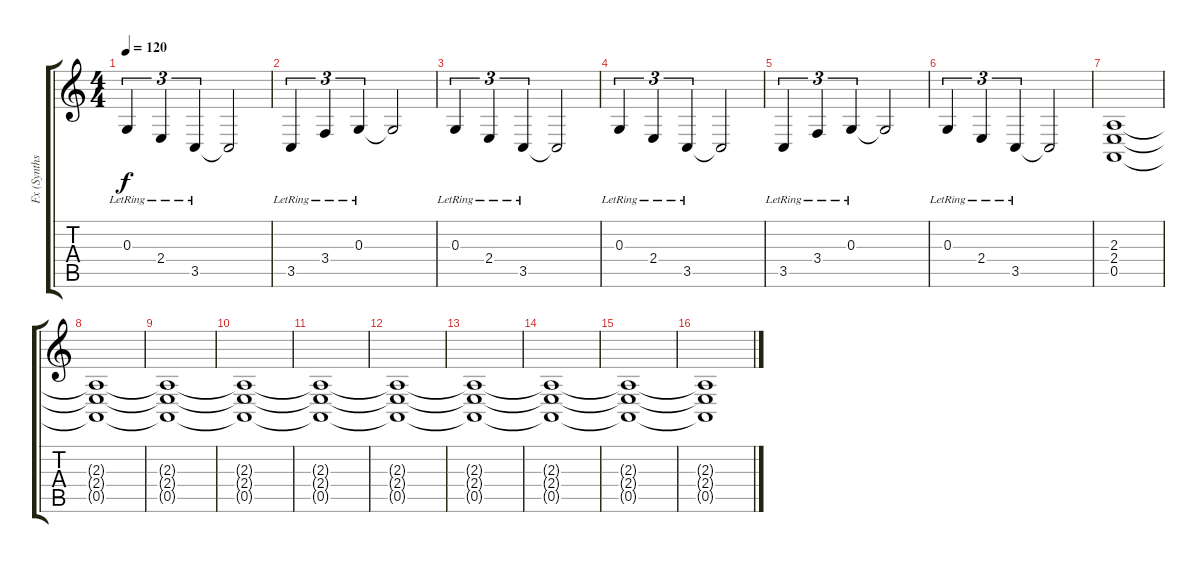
\track ("Fx (Synths)" "Fx (Synths") {instrument synthstrings1}
\staff {score tabs}
\tuning (E4 B3 G3 D3 A2 E2) {hide}
\ts (4 4)
\tempo 120
\clef g2
\ks c
0.3{lr}.4{tu (3 2) dy f} 2.4{lr}.4{tu (3 2)} 3.5{lr}.4{tu (3 2)} 3.5{t}.2 |
3.5{lr}.4{tu (3 2)} 3.4{lr}.4{tu (3 2)} 0.3{lr}.4{tu (3 2)} 0.3{t}.2 |
0.3{lr}.4{tu (3 2)} 2.4{lr}.4{tu (3 2)} 3.5{lr}.4{tu (3 2)} 3.5{t}.2 |
0.3{lr}.4{tu (3 2)} 2.4{lr}.4{tu (3 2)} 3.5{lr}.4{tu (3 2)} 3.5{t}.2 |
3.5{lr}.4{tu (3 2)} 3.4{lr}.4{tu (3 2)} 0.3{lr}.4{tu (3 2)} 0.3{t}.2 |
0.3{lr}.4{tu (3 2)} 2.4{lr}.4{tu (3 2)} 3.5{lr}.4{tu (3 2)} 3.5{t}.2 |
(2.3 2.4 0.5).1{volume 10} |
(2.3{t} 2.4{t} 0.5{t}).1 |
(2.3{t} 2.4{t} 0.5{t}).1 |
(2.3{t} 2.4{t} 0.5{t}).1 |
(2.3{t} 2.4{t} 0.5{t}).1 |
(2.3{t} 2.4{t} 0.5{t}).1 |
(2.3{t} 2.4{t} 0.5{t}).1 |
(2.3{t} 2.4{t} 0.5{t}).1 |
(2.3{t} 2.4{t} 0.5{t}).1 |
(2.3{t} 2.4{t} 0.5{t}).1
